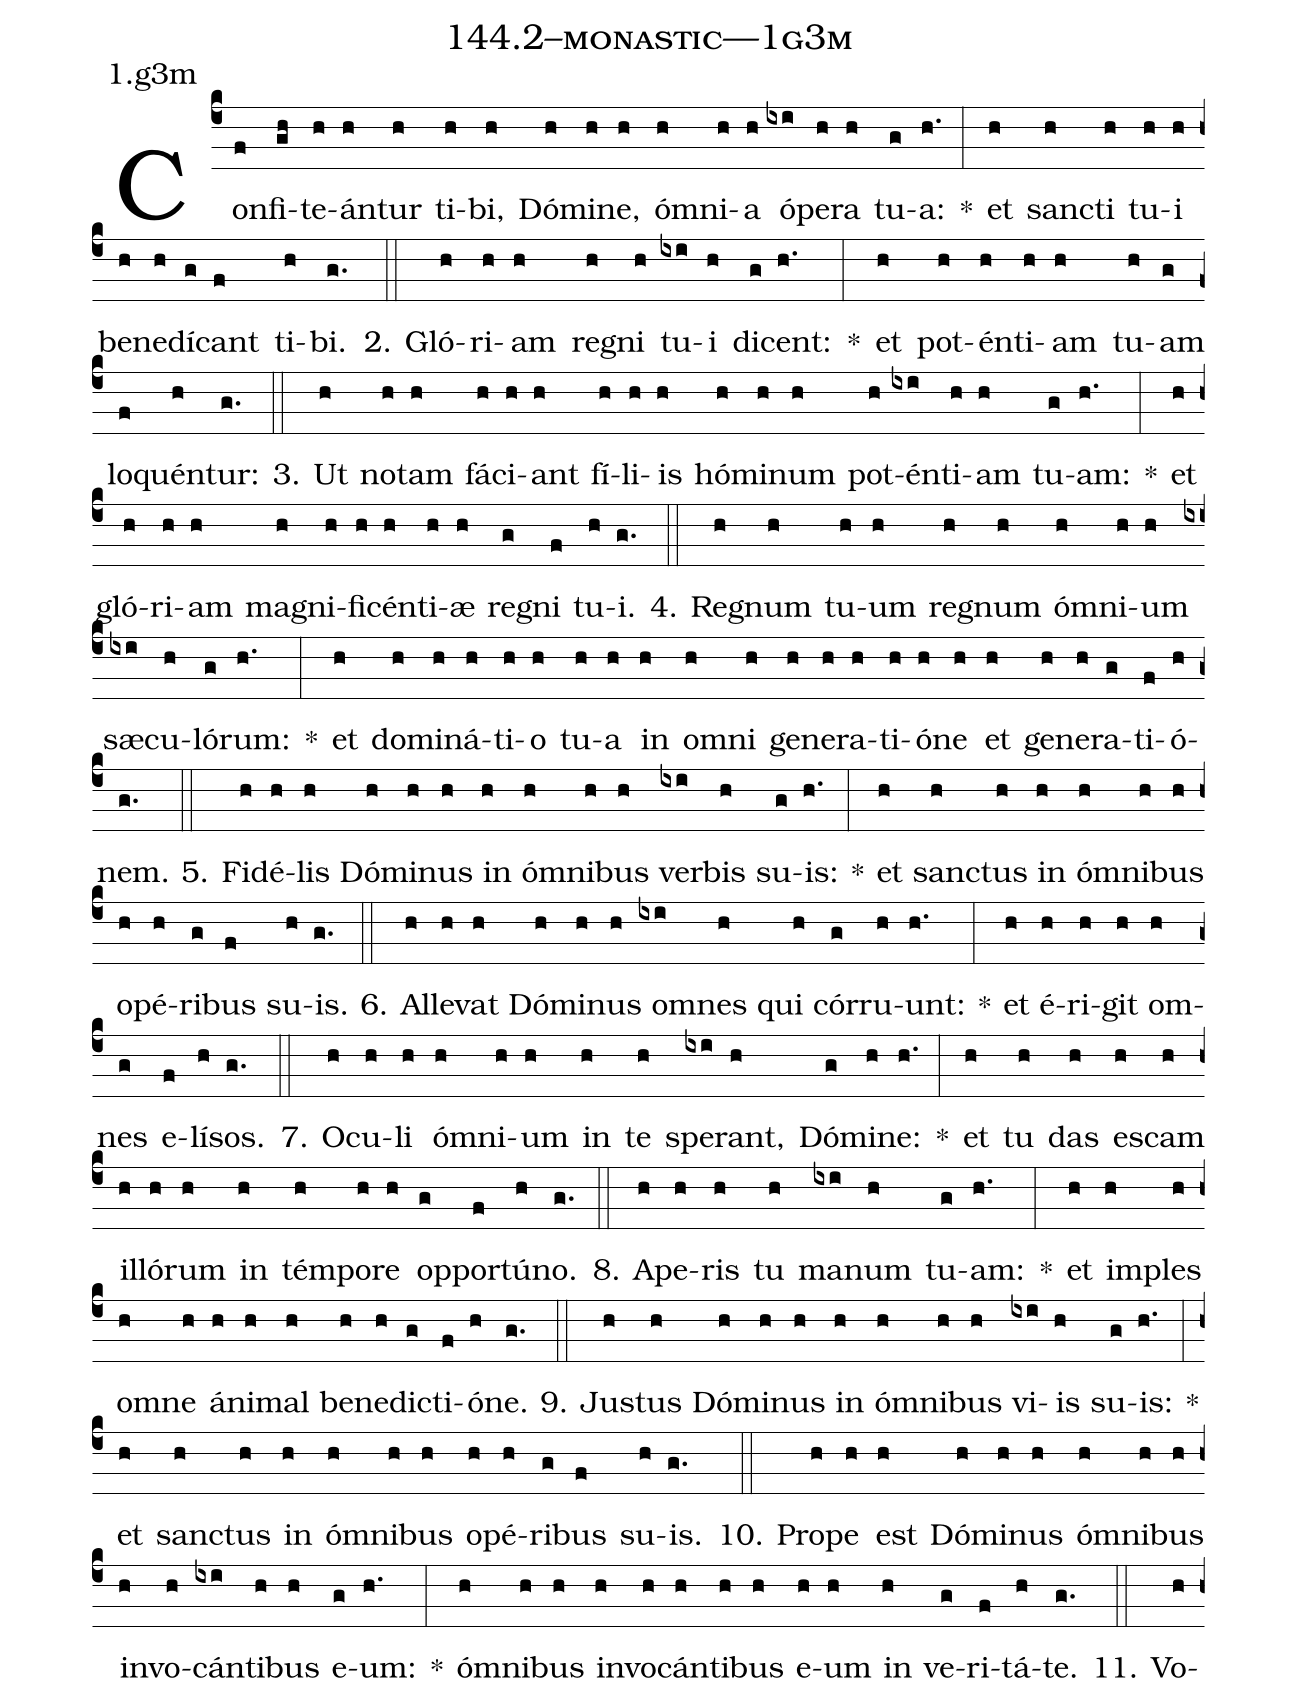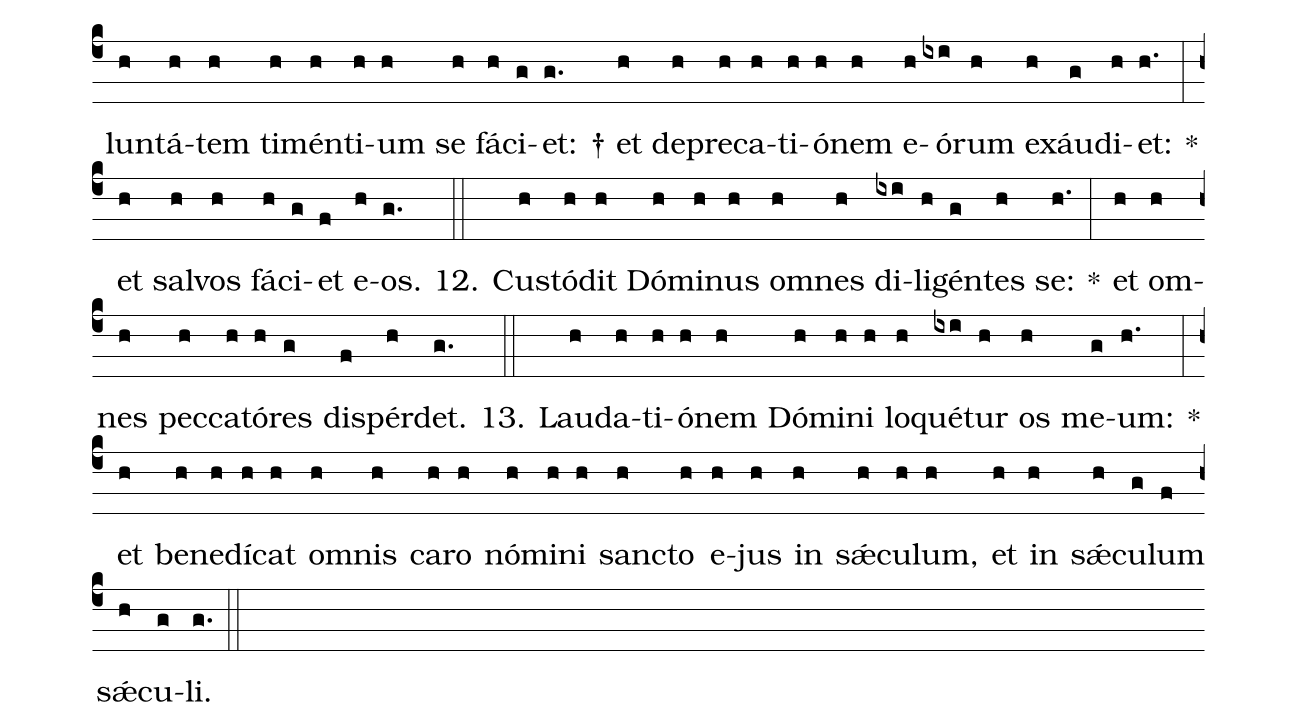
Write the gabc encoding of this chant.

name: 144.2--monastic---1g3m;
annotation: 1.g3m;
%%
(c4)Con(f)fi(gh)te(h)án(h)tur(h) ti(h)bi,(h) Dó(h)mi(h)ne,(h) óm(h)ni(h)a(h) ó(ixi)pe(h)ra(h) tu(g)a:(h.) *(:) et(h) sanc(h)ti(h) tu(h)i(h) be(h)ne(h)dí(g)cant(f) ti(h)bi.(g.) (::)
2. Gló(h)ri(h)am(h) re(h)gni(h) tu(ixi)i(h) di(g)cent:(h.) *(:) et(h) pot(h)én(h)ti(h)am(h) tu(h)am(g) lo(f)quén(h)tur:(g.) (::)
3. Ut(h) no(h)tam(h) fá(h)ci(h)ant(h) fí(h)li(h)is(h) hó(h)mi(h)num(h) pot(h)én(ixi)ti(h)am(h) tu(g)am:(h.) *(:) et(h) gló(h)ri(h)am(h) ma(h)gni(h)fi(h)cén(h)ti(h)æ(h) re(g)gni(f) tu(h)i.(g.) (::)
4. Re(h)gnum(h) tu(h)um(h) re(h)gnum(h) óm(h)ni(h)um(h) sæ(ixi)cu(h)ló(g)rum:(h.) *(:) et(h) do(h)mi(h)ná(h)ti(h)o(h) tu(h)a(h) in(h) om(h)ni(h) ge(h)ne(h)ra(h)ti(h)ó(h)ne(h) et(h) ge(h)ne(h)ra(g)ti(f)ó(h)nem.(g.) (::)
5. Fi(h)dé(h)lis(h) Dó(h)mi(h)nus(h) in(h) óm(h)ni(h)bus(h) ver(ixi)bis(h) su(g)is:(h.) *(:) et(h) sanc(h)tus(h) in(h) óm(h)ni(h)bus(h) o(h)pé(h)ri(g)bus(f) su(h)is.(g.) (::)
6. Al(h)le(h)vat(h) Dó(h)mi(h)nus(h) om(ixi)nes(h) qui(h) cór(g)ru(h)unt:(h.) *(:) et(h) é(h)ri(h)git(h) om(h)nes(g) e(f)lí(h)sos.(g.) (::)
7. O(h)cu(h)li(h) óm(h)ni(h)um(h) in(h) te(h) spe(ixi)rant,(h) Dó(g)mi(h)ne:(h.) *(:) et(h) tu(h) das(h) es(h)cam(h) il(h)ló(h)rum(h) in(h) tém(h)po(h)re(h) op(g)por(f)tú(h)no.(g.) (::)
8. A(h)pe(h)ris(h) tu(h) ma(ixi)num(h) tu(g)am:(h.) *(:) et(h) im(h)ples(h) om(h)ne(h) á(h)ni(h)mal(h) be(h)ne(h)dic(g)ti(f)ó(h)ne.(g.) (::)
9. Jus(h)tus(h) Dó(h)mi(h)nus(h) in(h) óm(h)ni(h)bus(h) vi(ixi)is(h) su(g)is:(h.) *(:) et(h) sanc(h)tus(h) in(h) óm(h)ni(h)bus(h) o(h)pé(h)ri(g)bus(f) su(h)is.(g.) (::)
10. Pro(h)pe(h) est(h) Dó(h)mi(h)nus(h) óm(h)ni(h)bus(h) in(h)vo(h)cán(ixi)ti(h)bus(h) e(g)um:(h.) *(:) óm(h)ni(h)bus(h) in(h)vo(h)cán(h)ti(h)bus(h) e(h)um(h) in(h) ve(g)ri(f)tá(h)te.(g.) (::)
11. Vo(h)lun(h)tá(h)tem(h) ti(h)mén(h)ti(h)um(h) se(h) fá(h)ci(g)et: †(g.) et(h) de(h)pre(h)ca(h)ti(h)ó(h)nem(h) e(h)ó(ixi)rum(h) ex(h)áu(g)di(h)et:(h.) *(:) et(h) sal(h)vos(h) fá(h)ci(g)et(f) e(h)os.(g.) (::)
12. Cus(h)tó(h)dit(h) Dó(h)mi(h)nus(h) om(h)nes(h) di(ixi)li(h)gén(g)tes(h) se:(h.) *(:) et(h) om(h)nes(h) pec(h)ca(h)tó(h)res(g) dis(f)pér(h)det.(g.) (::)
13. Lau(h)da(h)ti(h)ó(h)nem(h) Dó(h)mi(h)ni(h) lo(h)qué(ixi)tur(h) os(h) me(g)um:(h.) *(:) et(h) be(h)ne(h)dí(h)cat(h) om(h)nis(h) ca(h)ro(h) nó(h)mi(h)ni(h) sanc(h)to(h) e(h)jus(h) in(h) sǽ(h)cu(h)lum,(h) et(h) in(h) sǽ(h)cu(g)lum(f) sǽ(h)cu(g)li.(g.) (::)
